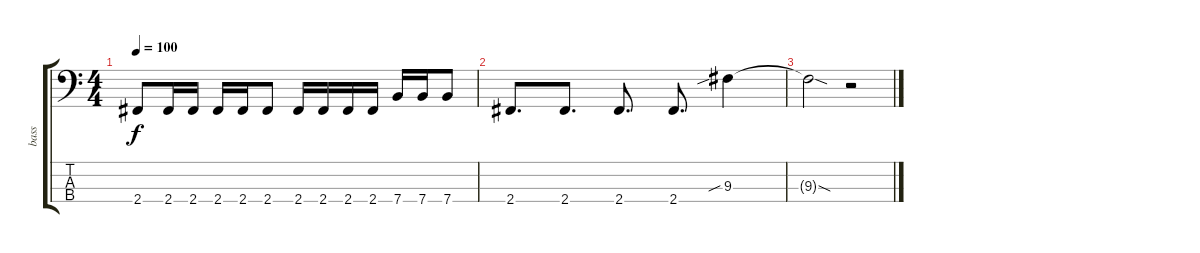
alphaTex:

\track ("bass" "bass") {instrument electricbassfinger}
\staff {score tabs}
\tuning (G2 D2 A1 E1) {hide}
\ts (4 4)
\tempo 100
\clef f4
\ks c
2.4.8{dy f} 2.4.16 2.4.16 2.4.16 2.4.16 2.4.8 2.4.16 2.4.16 2.4.16 2.4.16 7.4.16 7.4.16 7.4.8 |
2.4.8{d} 2.4.8{d} 2.4.8{d} 2.4.8{d} 9.3{sib}.4 |
9.3{sod t}.2 r.2
